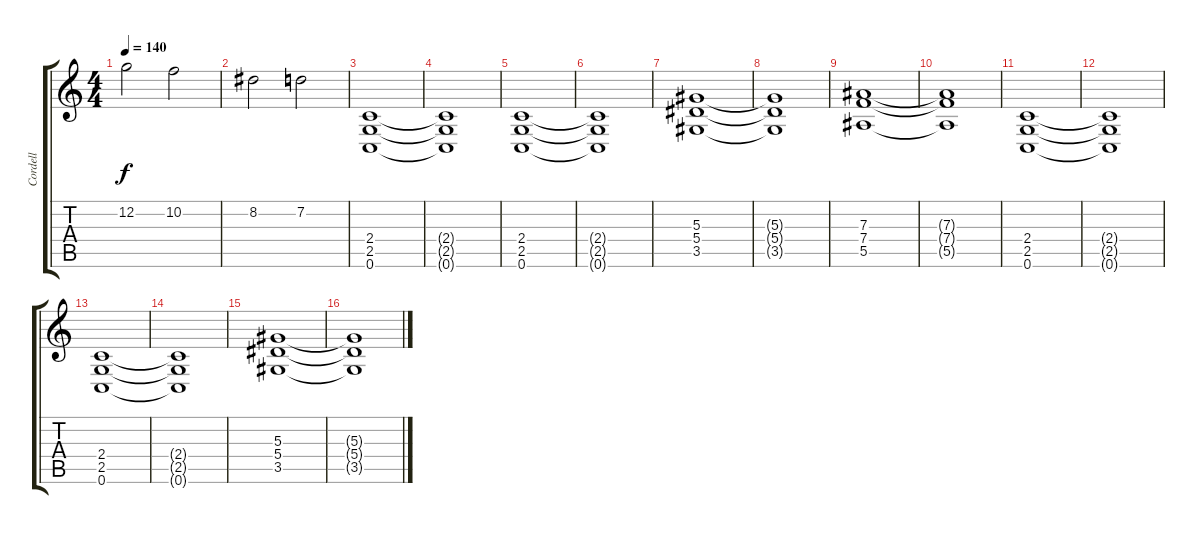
\track ("Cordell" "Cordell") {instrument distortionguitar}
\staff {score tabs}
\tuning (C4 G3 Eb3 Bb2 F2 C2) {hide}
\ts (4 4)
\tempo 140
\clef g2
\ks c
12.2.2{dy f} 10.2.2 |
8.2.2 7.2.2 |
(2.4 2.5 0.6).1 |
(2.4{t} 2.5{t} 0.6{t}).1 |
(2.4 2.5 0.6).1 |
(2.4{t} 2.5{t} 0.6{t}).1 |
(5.3 5.4 3.5).1 |
(5.3{t} 5.4{t} 3.5{t}).1 |
(7.3 7.4 5.5).1 |
(7.3{t} 7.4{t} 5.5{t}).1 |
(2.4 2.5 0.6).1 |
(2.4{t} 2.5{t} 0.6{t}).1 |
(2.4 2.5 0.6).1 |
(2.4{t} 2.5{t} 0.6{t}).1 |
(5.3 5.4 3.5).1 |
(5.3{t} 5.4{t} 3.5{t}).1
